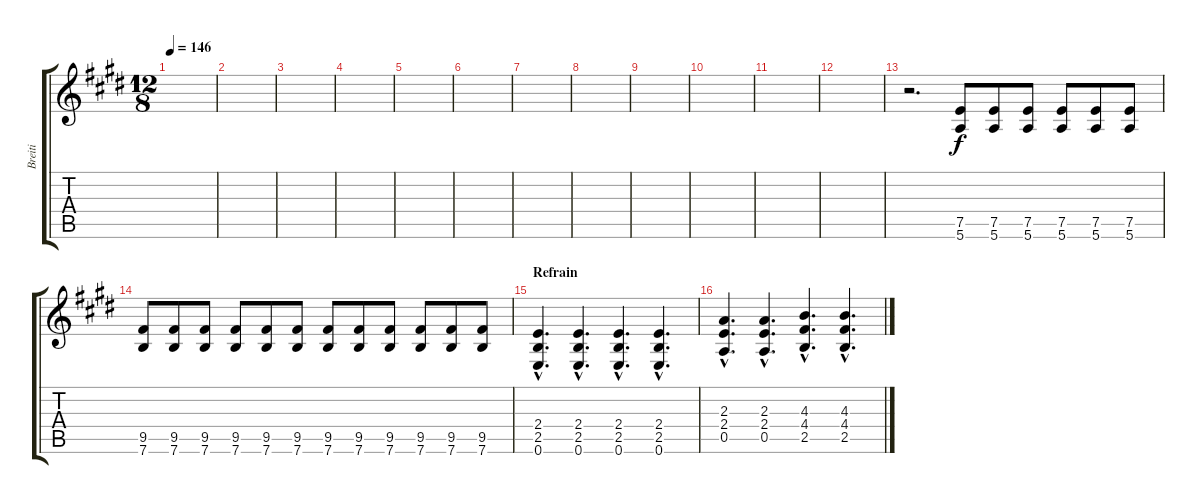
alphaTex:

\track ("Breiti" "Breiti") {instrument overdrivenguitar}
\staff {score tabs}
\tuning (E4 B3 G3 D3 A2 E2) {hide}
\ts (12 8)
\tempo 146
\clef g2
\ks e
|
|
|
|
|
|
|
|
|
|
|
|
r.2{d} (7.5 5.6).8 (7.5 5.6).8 (7.5 5.6).8 (7.5 5.6).8 (7.5 5.6).8 (7.5 5.6).8 |
(9.5 7.6).8 (9.5 7.6).8 (9.5 7.6).8 (9.5 7.6).8 (9.5 7.6).8 (9.5 7.6).8 (9.5 7.6).8 (9.5 7.6).8 (9.5 7.6).8 (9.5 7.6).8 (9.5 7.6).8 (9.5 7.6).8 |
\section ("" "Refrain")
(2.4{hac} 2.5{hac} 0.6{hac}).4{d} (2.4{hac} 2.5{hac} 0.6{hac}).4{d} (2.4{hac} 2.5{hac} 0.6{hac}).4{d} (2.4{hac} 2.5{hac} 0.6{hac}).4{d} |
(2.3{hac} 2.4{hac} 0.5{hac}).4{d} (2.3{hac} 2.4{hac} 0.5{hac}).4{d} (4.3{hac} 4.4{hac} 2.5{hac}).4{d} (4.3{hac} 4.4{hac} 2.5{hac}).4{d}
